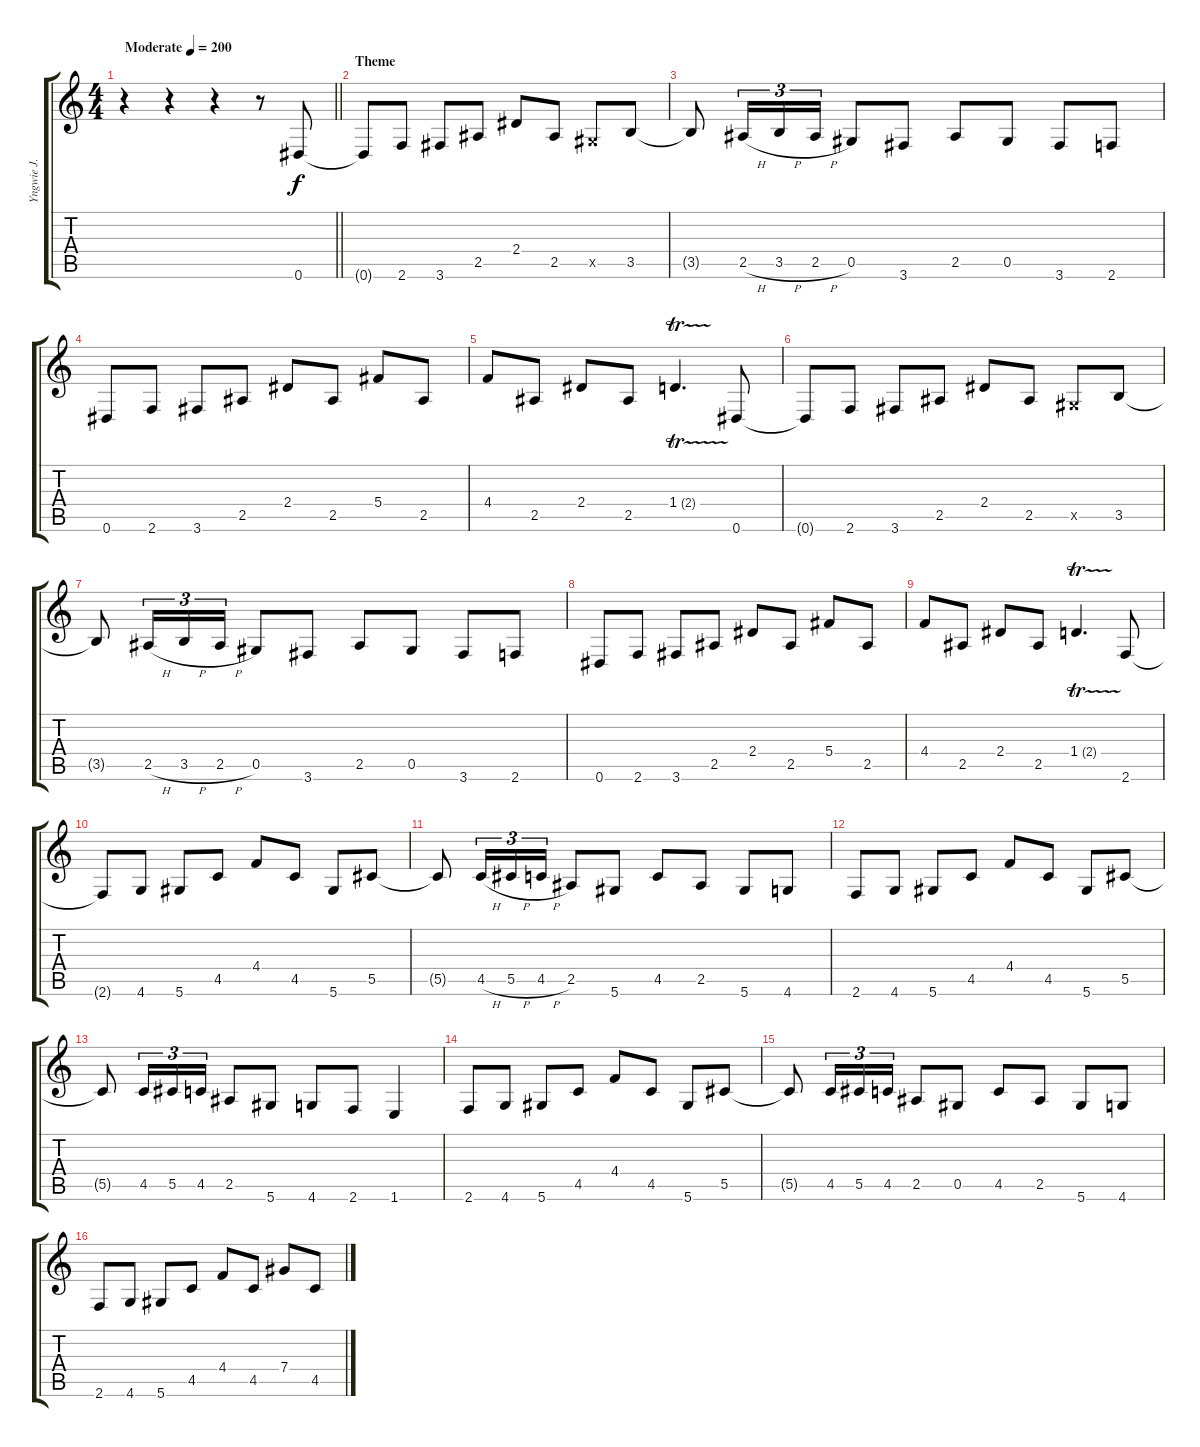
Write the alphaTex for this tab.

\track ("Yngwie J. Malmsteen" "Yngwie J. ") {instrument distortionguitar}
\staff {score tabs}
\tuning (Eb4 Bb3 Gb3 Db3 Ab2 Eb2) {hide}
\ts (4 4)
\tempo (200 "Moderate")
\clef g2
\barLineRight lightlight
\ks c
r.4{dy f instrument distortionguitar} r.4 r.4 r.8 0.6.8 |
\section ("" "Theme")
0.6{t}.8 2.6.8 3.6.8 2.5.8 2.4.8 2.5.8 0.5{x}.8 3.5.8 |
3.5{t}.8 2.5{h}.16{tu (3 2)} 3.5{h}.16{tu (3 2)} 2.5{h}.16{tu (3 2)} 0.5.8 3.6.8 2.5.8 0.5.8 3.6.8 2.6.8 |
0.6.8 2.6.8 3.6.8 2.5.8 2.4.8 2.5.8 5.4.8 2.5.8 |
4.4.8 2.5.8 2.4.8 2.5.8 1.4{tr (2 16)}.4{d} 0.6.8 |
0.6{t}.8 2.6.8 3.6.8 2.5.8 2.4.8 2.5.8 0.5{x}.8 3.5.8 |
3.5{t}.8 2.5{h}.16{tu (3 2)} 3.5{h}.16{tu (3 2)} 2.5{h}.16{tu (3 2)} 0.5.8 3.6.8 2.5.8 0.5.8 3.6.8 2.6.8 |
0.6.8 2.6.8 3.6.8 2.5.8 2.4.8 2.5.8 5.4.8 2.5.8 |
4.4.8 2.5.8 2.4.8 2.5.8 1.4{tr (2 16)}.4{d} 2.6.8 |
2.6{t}.8 4.6.8 5.6.8 4.5.8 4.4.8 4.5.8 5.6.8 5.5.8 |
5.5{t}.8 4.5{h}.16{tu (3 2)} 5.5{h}.16{tu (3 2)} 4.5{h}.16{tu (3 2)} 2.5.8 5.6.8 4.5.8 2.5.8 5.6.8 4.6.8 |
2.6.8 4.6.8 5.6.8 4.5.8 4.4.8 4.5.8 5.6.8 5.5.8 |
5.5{t}.8 4.5.16{tu (3 2)} 5.5.16{tu (3 2)} 4.5.16{tu (3 2)} 2.5.8 5.6.8 4.6.8 2.6.8 1.6.4 |
2.6.8 4.6.8 5.6.8 4.5.8 4.4.8 4.5.8 5.6.8 5.5.8 |
5.5{t}.8 4.5.16{tu (3 2)} 5.5.16{tu (3 2)} 4.5.16{tu (3 2)} 2.5.8 0.5.8 4.5.8 2.5.8 5.6.8 4.6.8 |
2.6.8 4.6.8 5.6.8 4.5.8 4.4.8 4.5.8 7.4.8 4.5.8
